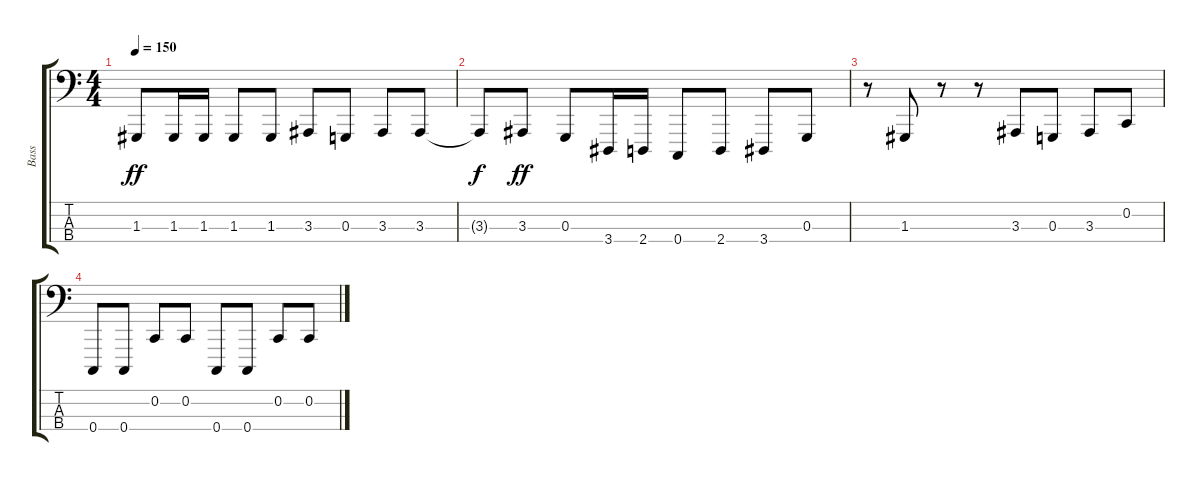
\track ("Bass" "Bass") {instrument pad3polysynth}
\staff {score tabs}
\tuning (F2 C2 G1 C1) {hide}
\ts (4 4)
\tempo 150
\clef f4
\ks c
1.3.8{dy ff} 1.3.16 1.3.16 1.3.8 1.3.8 3.3.8 0.3.8 3.3.8 3.3.8 |
3.3{t}.8{dy f} 3.3.8{dy ff} 0.3.8 3.4.16 2.4.16 0.4.8 2.4.8 3.4.8 0.3.8 |
r.8 1.3.8 r.8 r.8 3.3.8 0.3.8 3.3.8 0.2.8 |
0.4.8 0.4.8 0.2.8 0.2.8 0.4.8 0.4.8 0.2.8 0.2.8
